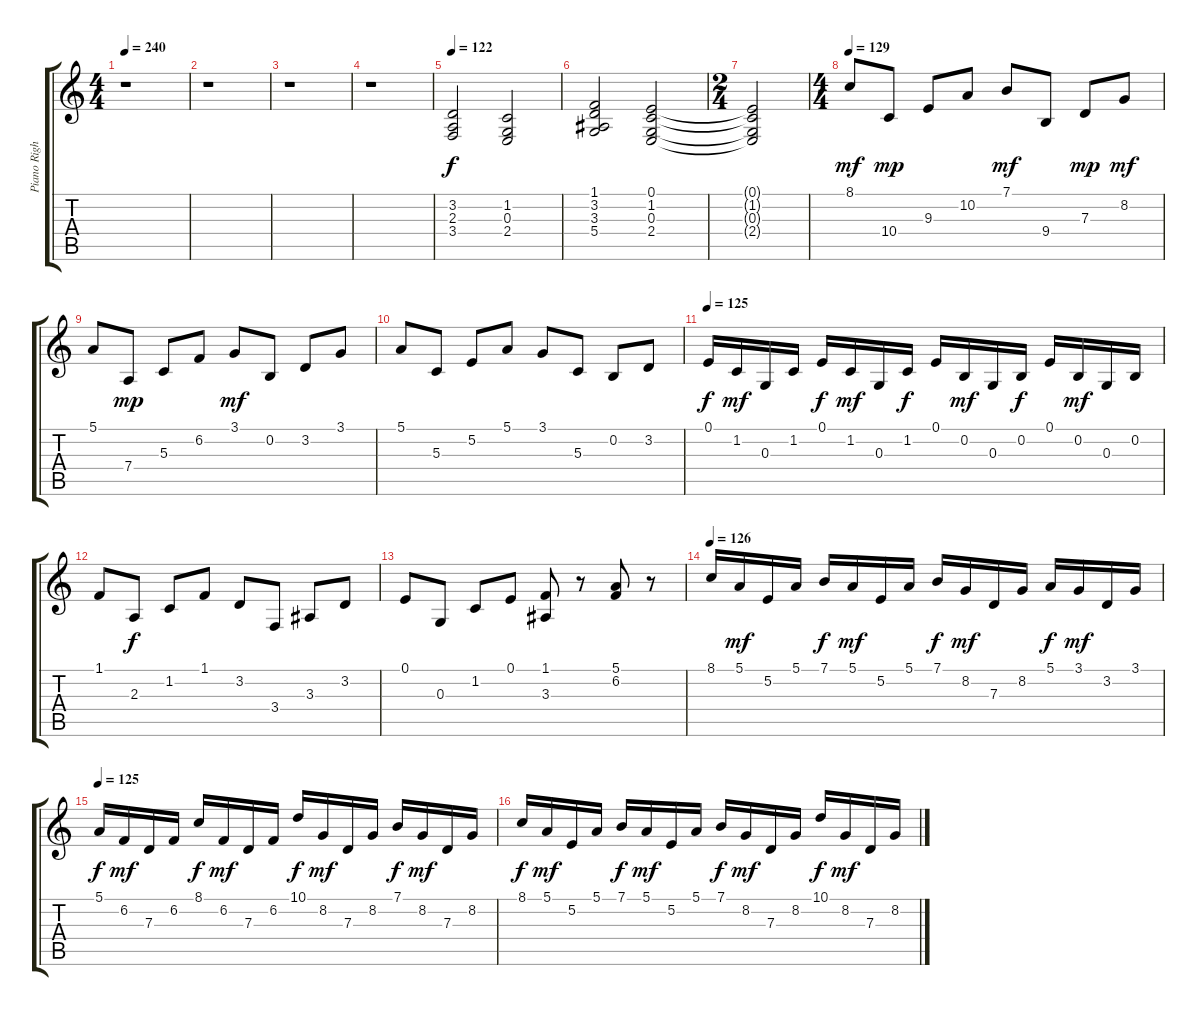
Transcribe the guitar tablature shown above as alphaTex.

\track ("Piano Right Hand" "Piano Righ") {instrument acousticgrandpiano}
\staff {score tabs}
\tuning (E4 B3 G3 D3 A2 E2) {hide}
\ts (4 4)
\tempo 240
\clef g2
\ks c
r.1{dy f instrument acousticgrandpiano} |
r.1 |
r.1 |
r.1 |
\tempo 122
(3.2 2.3 3.4).2 (1.2 0.3 2.4).2 |
(1.1 3.2 3.3 5.4).2 (0.1 1.2 0.3 2.4).2 |
\ts (2 4)
(0.1{t} 1.2{t} 0.3{t} 2.4{t}).2 |
\ts (4 4)
\tempo 129
8.1.8{dy mf} 10.4.8{dy mp} 9.3.8 10.2.8 7.1.8{dy mf} 9.4.8 7.3.8{dy mp} 8.2.8{dy mf} |
5.1.8 7.4.8{dy mp} 5.3.8 6.2.8 3.1.8{dy mf} 0.2.8 3.2.8 3.1.8 |
5.1.8 5.3.8 5.2.8 5.1.8 3.1.8 5.3.8 0.2.8 3.2.8 |
\tempo 125
0.1.16{dy f} 1.2.16{dy mf} 0.3.16 1.2.16 0.1.16{dy f} 1.2.16{dy mf} 0.3.16 1.2.16{dy f} 0.1.16 0.2.16{dy mf} 0.3.16 0.2.16{dy f} 0.1.16 0.2.16{dy mf} 0.3.16 0.2.16 |
1.1.8 2.3.8{dy f} 1.2.8 1.1.8 3.2.8 3.4.8 3.3.8 3.2.8 |
0.1.8 0.3.8 1.2.8 0.1.8 (1.1 3.3).8 r.8 (5.1 6.2).8 r.8 |
\tempo 126
8.1.16 5.1.16{dy mf} 5.2.16 5.1.16 7.1.16{dy f} 5.1.16{dy mf} 5.2.16 5.1.16 7.1.16{dy f} 8.2.16{dy mf} 7.3.16 8.2.16 5.1.16{dy f} 3.1.16{dy mf} 3.2.16 3.1.16 |
\tempo 125
5.1.16{dy f} 6.2.16{dy mf} 7.3.16 6.2.16 8.1.16{dy f} 6.2.16{dy mf} 7.3.16 6.2.16 10.1.16{dy f} 8.2.16{dy mf} 7.3.16 8.2.16 7.1.16{dy f} 8.2.16{dy mf} 7.3.16 8.2.16 |
8.1.16{dy f} 5.1.16{dy mf} 5.2.16 5.1.16 7.1.16{dy f} 5.1.16{dy mf} 5.2.16 5.1.16 7.1.16{dy f} 8.2.16{dy mf} 7.3.16 8.2.16 10.1.16{dy f} 8.2.16{dy mf} 7.3.16 8.2.16
